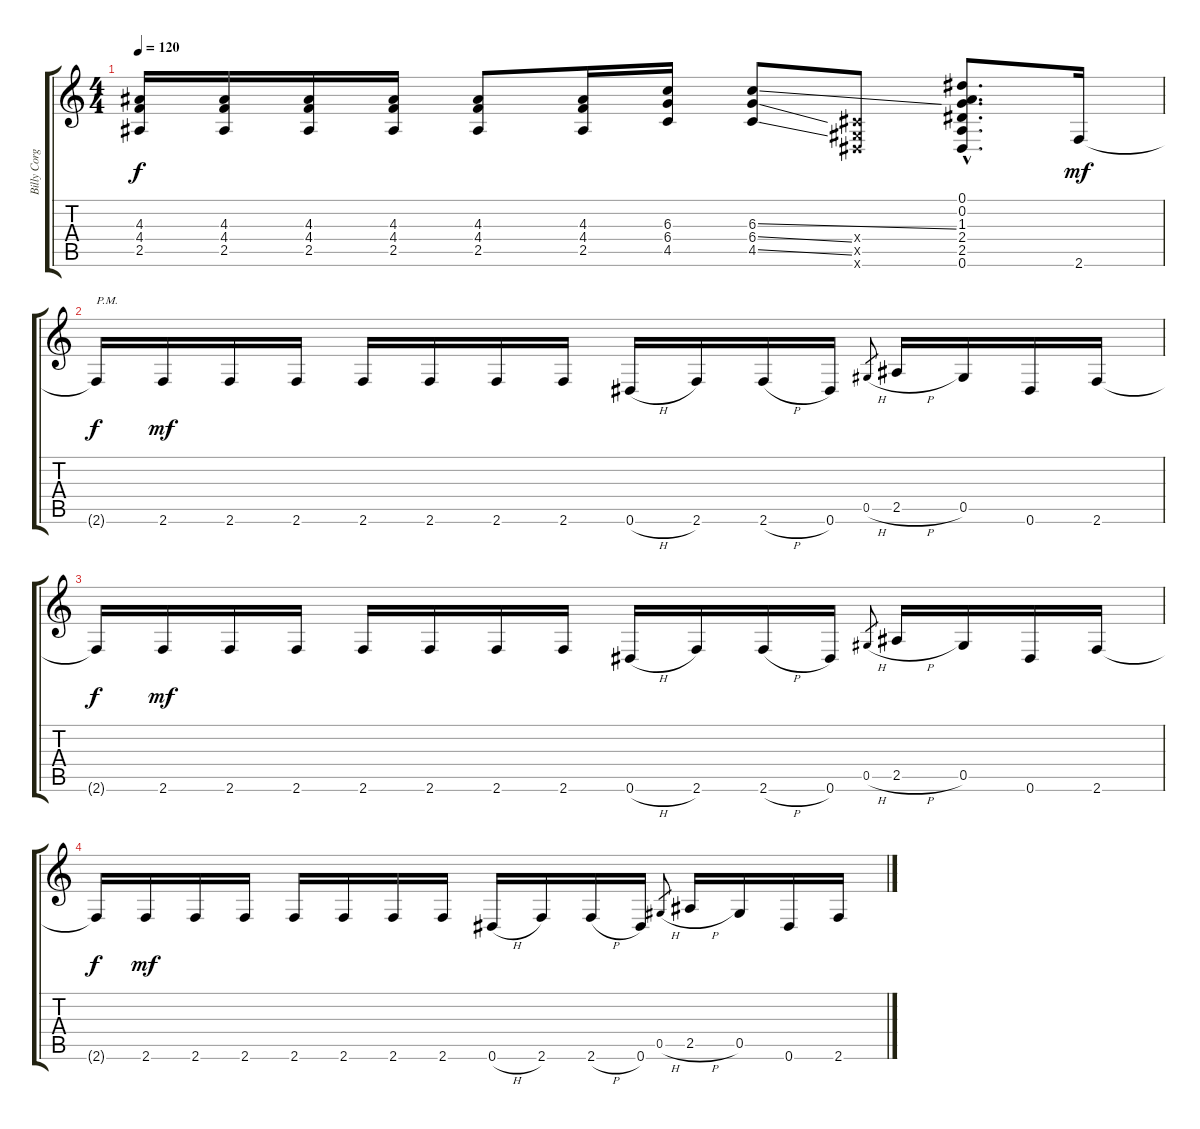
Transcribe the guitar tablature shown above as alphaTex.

\track ("Billy Corgan 1" "Billy Corg") {instrument distortionguitar}
\staff {score tabs}
\tuning (Eb4 Bb3 Gb3 Db3 Ab2 Eb2) {hide}
\ts (4 4)
\tempo 120
\clef g2
\ks c
(4.3{t} 4.4{t} 2.5{t}).16{dy f} (4.3 4.4 2.5).16 (4.3 4.4 2.5).16 (4.3 4.4 2.5).16 (4.3 4.4 2.5).8 (4.3 4.4 2.5).16 (6.3 6.4 4.5).16 (6.3{ss} 6.4{ss} 4.5{ss}).8 (0.4{x} 0.5{x} 0.6{x}).8 (0.1{hac} 0.2{hac} 1.3{hac} 2.4{hac} 2.5{hac} 0.6{hac}).8{d} 2.6.16{dy mf} |
2.6{t}.16{txt "P.M." dy f volume 10} 2.6.16{dy mf} 2.6.16 2.6.16 2.6.16 2.6.16 2.6.16 2.6.16 0.6{h}.16 2.6.16 2.6{h}.16 0.6.16 0.5{h}.8{gr} 2.5{h}.16 0.5.16 0.6.16 2.6.16 |
2.6{t}.16{dy f} 2.6.16{dy mf} 2.6.16 2.6.16 2.6.16 2.6.16 2.6.16 2.6.16 0.6{h}.16 2.6.16 2.6{h}.16 0.6.16 0.5{h}.8{gr} 2.5{h}.16 0.5.16 0.6.16 2.6.16 |
2.6{t}.16{dy f} 2.6.16{dy mf} 2.6.16 2.6.16 2.6.16 2.6.16 2.6.16 2.6.16 0.6{h}.16 2.6.16 2.6{h}.16 0.6.16 0.5{h}.8{gr} 2.5{h}.16 0.5.16 0.6.16 2.6.16
